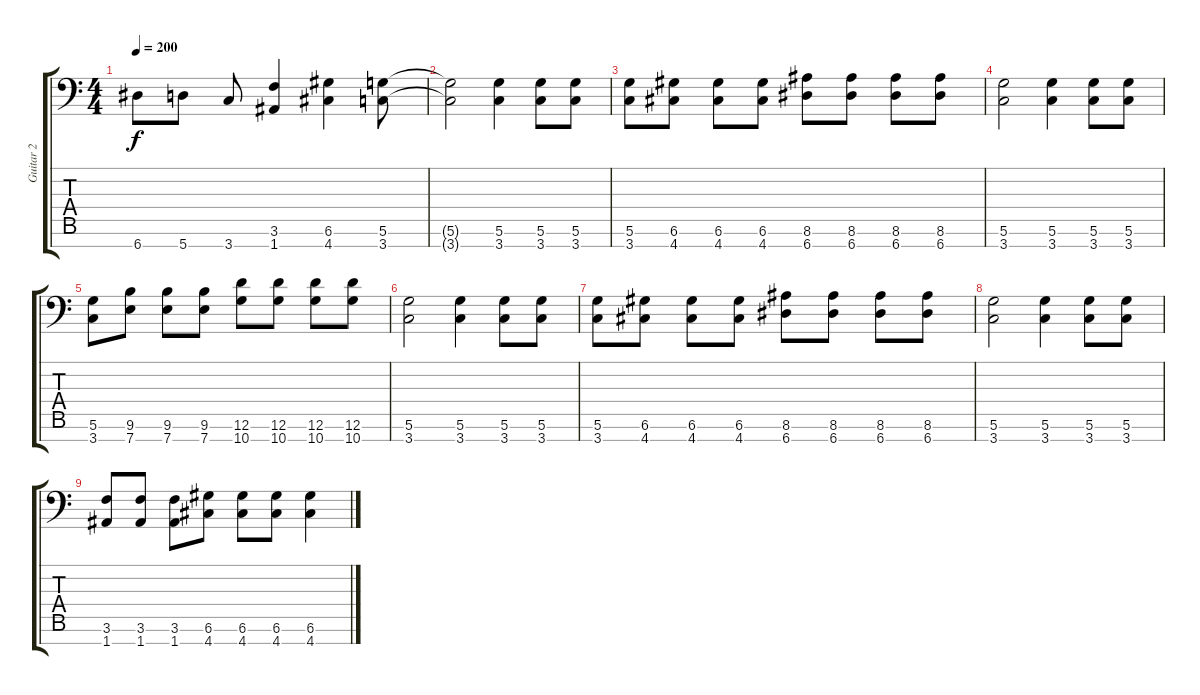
\track ("Guitar 2" "Guitar 2") {instrument distortionguitar}
\staff {score tabs}
\tuning (D4 A3 F3 C3 G2 D2 A1) {hide}
\ts (4 4)
\tempo 200
\clef f4
\ks c
6.7.8{dy f} 5.7.8 3.7.8 (3.6 1.7).4 (6.6 4.7).4 (5.6 3.7).8 |
(5.6{t} 3.7{t}).2 (5.6 3.7).4 (5.6 3.7).8 (5.6 3.7).8 |
(5.6 3.7).8 (6.6 4.7).8 (6.6 4.7).8 (6.6 4.7).8 (8.6 6.7).8 (8.6 6.7).8 (8.6 6.7).8 (8.6 6.7).8 |
(5.6 3.7).2 (5.6 3.7).4 (5.6 3.7).8 (5.6 3.7).8 |
(5.6 3.7).8 (9.6 7.7).8 (9.6 7.7).8 (9.6 7.7).8 (12.6 10.7).8 (12.6 10.7).8 (12.6 10.7).8 (12.6 10.7).8 |
(5.6 3.7).2 (5.6 3.7).4 (5.6 3.7).8 (5.6 3.7).8 |
(5.6 3.7).8 (6.6 4.7).8 (6.6 4.7).8 (6.6 4.7).8 (8.6 6.7).8 (8.6 6.7).8 (8.6 6.7).8 (8.6 6.7).8 |
(5.6 3.7).2 (5.6 3.7).4 (5.6 3.7).8 (5.6 3.7).8 |
(3.6 1.7).8 (3.6 1.7).8 (3.6 1.7).8 (6.6 4.7).8 (6.6 4.7).8 (6.6 4.7).8 (6.6 4.7).4
